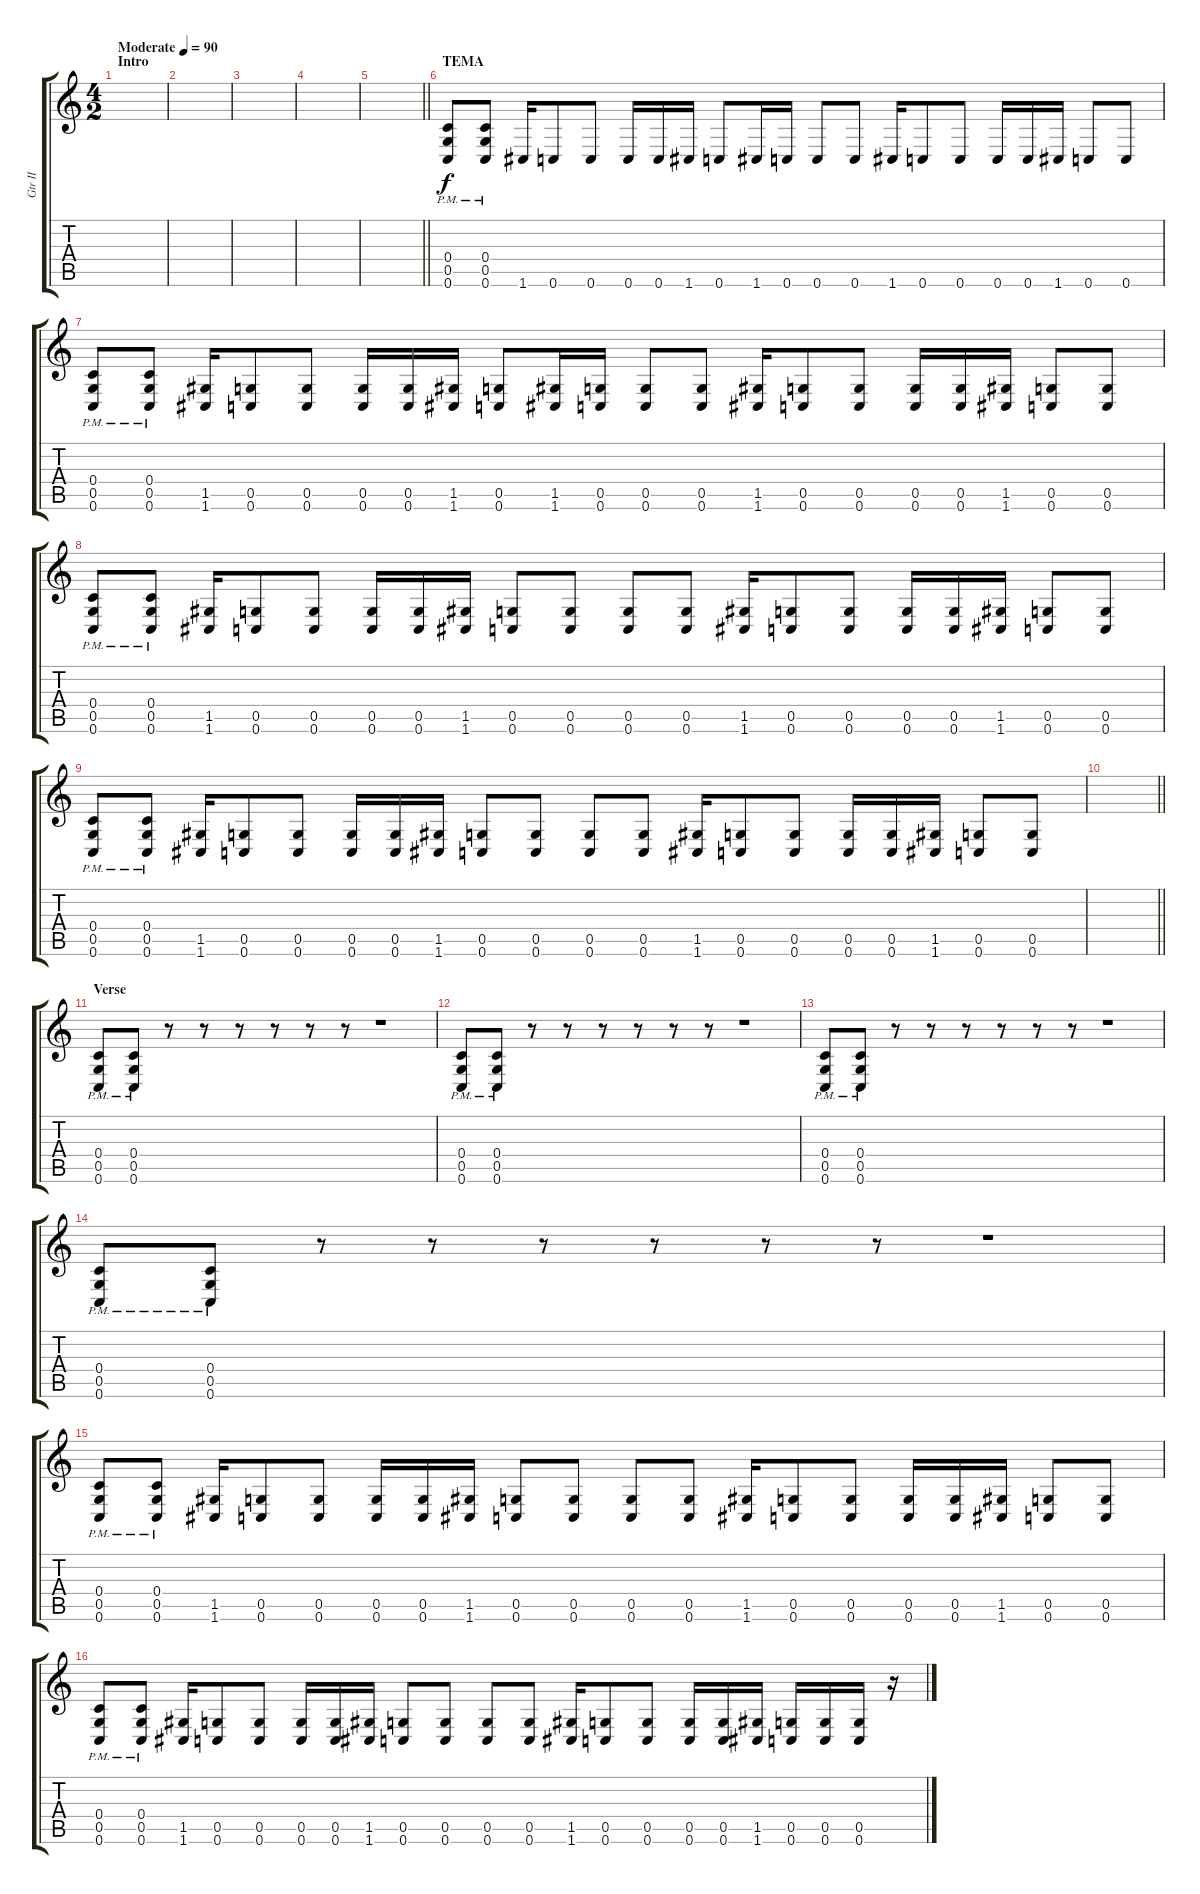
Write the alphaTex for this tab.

\track ("Gtr II" "Gtr II") {instrument distortionguitar}
\staff {score tabs}
\tuning (D4 A3 F3 C3 G2 C2) {hide}
\ts (4 2)
\section ("" "Intro")
\tempo (90 "Moderate")
\clef g2
\ks c
|
|
|
|
\barLineRight lightlight
|
\section ("" "TEMA")
(0.4{pm} 0.5{pm} 0.6{pm}).8 (0.4{pm} 0.5{pm} 0.6{pm}).8 1.6.16 0.6.8 0.6.8 0.6.16 0.6.16 1.6.16 0.6.8 1.6.16 0.6.16 0.6.8 0.6.8 1.6.16 0.6.8 0.6.8 0.6.16 0.6.16 1.6.16 0.6.8 0.6.8 |
(0.4{pm} 0.5{pm} 0.6{pm}).8 (0.4{pm} 0.5{pm} 0.6{pm}).8 (1.5 1.6).16 (0.5 0.6).8 (0.5 0.6).8 (0.5 0.6).16 (0.5 0.6).16 (1.5 1.6).16 (0.5 0.6).8 (1.5 1.6).16 (0.5 0.6).16 (0.5 0.6).8 (0.5 0.6).8 (1.5 1.6).16 (0.5 0.6).8 (0.5 0.6).8 (0.5 0.6).16 (0.5 0.6).16 (1.5 1.6).16 (0.5 0.6).8 (0.5 0.6).8 |
(0.4{pm} 0.5{pm} 0.6{pm}).8 (0.4{pm} 0.5{pm} 0.6{pm}).8 (1.5 1.6).16 (0.5 0.6).8 (0.5 0.6).8 (0.5 0.6).16 (0.5 0.6).16 (1.5 1.6).16 (0.5 0.6).8 (0.5 0.6).8 (0.5 0.6).8 (0.5 0.6).8 (1.5 1.6).16 (0.5 0.6).8 (0.5 0.6).8 (0.5 0.6).16 (0.5 0.6).16 (1.5 1.6).16 (0.5 0.6).8 (0.5 0.6).8 |
(0.4{pm} 0.5{pm} 0.6{pm}).8 (0.4{pm} 0.5{pm} 0.6{pm}).8 (1.5 1.6).16 (0.5 0.6).8 (0.5 0.6).8 (0.5 0.6).16 (0.5 0.6).16 (1.5 1.6).16 (0.5 0.6).8 (0.5 0.6).8 (0.5 0.6).8 (0.5 0.6).8 (1.5 1.6).16 (0.5 0.6).8 (0.5 0.6).8 (0.5 0.6).16 (0.5 0.6).16 (1.5 1.6).16 (0.5 0.6).8 (0.5 0.6).8 |
\barLineRight lightlight
|
\section ("" "Verse")
(0.4{pm} 0.5{pm} 0.6{pm}).8 (0.4{pm} 0.5{pm} 0.6{pm}).8 r.8 r.8 r.8 r.8 r.8 r.8 r.1 |
(0.4{pm} 0.5{pm} 0.6{pm}).8 (0.4{pm} 0.5{pm} 0.6{pm}).8 r.8 r.8 r.8 r.8 r.8 r.8 r.1 |
(0.4{pm} 0.5{pm} 0.6{pm}).8 (0.4{pm} 0.5{pm} 0.6{pm}).8 r.8 r.8 r.8 r.8 r.8 r.8 r.1 |
(0.4{pm} 0.5{pm} 0.6{pm}).8 (0.4{pm} 0.5{pm} 0.6{pm}).8 r.8 r.8 r.8 r.8 r.8 r.8 r.1 |
(0.4{pm} 0.5{pm} 0.6{pm}).8 (0.4{pm} 0.5{pm} 0.6{pm}).8 (1.5 1.6).16 (0.5 0.6).8 (0.5 0.6).8 (0.5 0.6).16 (0.5 0.6).16 (1.5 1.6).16 (0.5 0.6).8 (0.5 0.6).8 (0.5 0.6).8 (0.5 0.6).8 (1.5 1.6).16 (0.5 0.6).8 (0.5 0.6).8 (0.5 0.6).16 (0.5 0.6).16 (1.5 1.6).16 (0.5 0.6).8 (0.5 0.6).8 |
(0.4{pm} 0.5{pm} 0.6{pm}).8 (0.4{pm} 0.5{pm} 0.6{pm}).8 (1.5 1.6).16 (0.5 0.6).8 (0.5 0.6).8 (0.5 0.6).16 (0.5 0.6).16 (1.5 1.6).16 (0.5 0.6).8 (0.5 0.6).8 (0.5 0.6).8 (0.5 0.6).8 (1.5 1.6).16 (0.5 0.6).8 (0.5 0.6).8 (0.5 0.6).16 (0.5 0.6).16 (1.5 1.6).16 (0.5 0.6).16 (0.5 0.6).16 (0.5 0.6).16 r.16
